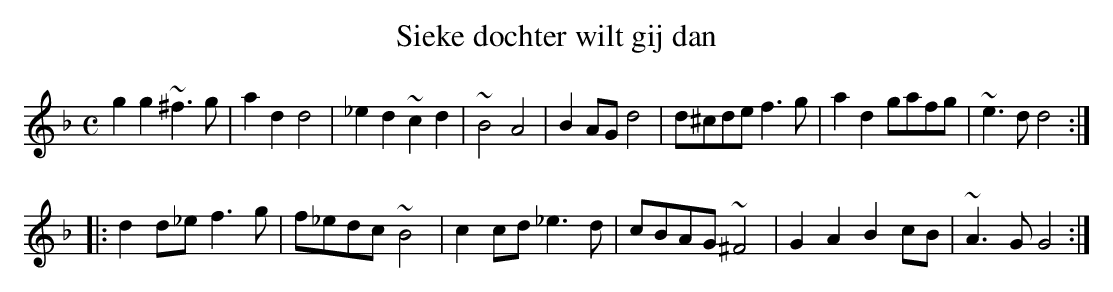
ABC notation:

X:1
T:Sieke dochter wilt gij dan
M:C
K:Gdor
g2g2~^f3g|a2d2d4|_e2d2~c2d2|~B4A4|B2AGd4|d^cdef3g|a2d2gafg|~e3dd4:|
|:d2d_ef3g|f_edc~B4|c2cd_e3d|cBAG~^F4|G2A2B2cB|~A3GG4:|
